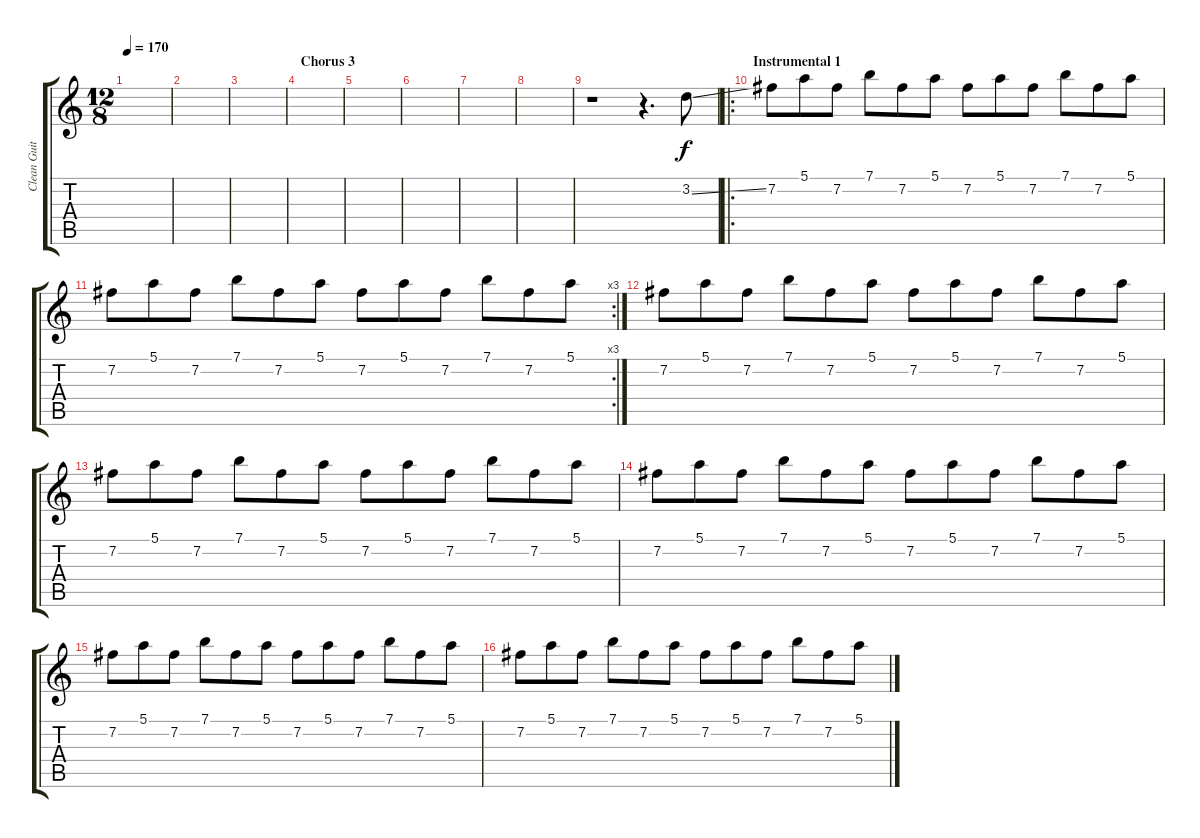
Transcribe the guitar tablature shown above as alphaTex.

\track ("Clean Guitar Theme" "Clean Guit") {instrument electricguitarjazz}
\staff {score tabs}
\tuning (E4 B3 G3 D3 A2 E2) {hide}
\ts (12 8)
\tempo 170
\clef g2
\ks c
|
|
|
\section ("" "Chorus 3")
|
|
|
|
|
r.1 r.4{d} 3.2{ss}.8 |
\ro
\section ("" "Instrumental 1")
7.2.8 5.1.8 7.2.8 7.1.8 7.2.8 5.1.8 7.2.8 5.1.8 7.2.8 7.1.8 7.2.8 5.1.8 |
\rc 3
7.2.8 5.1.8 7.2.8 7.1.8 7.2.8 5.1.8 7.2.8 5.1.8 7.2.8 7.1.8 7.2.8 5.1.8 |
7.2.8 5.1.8 7.2.8 7.1.8 7.2.8 5.1.8 7.2.8 5.1.8 7.2.8 7.1.8 7.2.8 5.1.8 |
7.2.8 5.1.8 7.2.8 7.1.8 7.2.8 5.1.8 7.2.8 5.1.8 7.2.8 7.1.8 7.2.8 5.1.8 |
7.2.8 5.1.8 7.2.8 7.1.8 7.2.8 5.1.8 7.2.8 5.1.8 7.2.8 7.1.8 7.2.8 5.1.8 |
7.2.8 5.1.8 7.2.8 7.1.8 7.2.8 5.1.8 7.2.8 5.1.8 7.2.8 7.1.8 7.2.8 5.1.8 |
7.2.8 5.1.8 7.2.8 7.1.8 7.2.8 5.1.8 7.2.8 5.1.8 7.2.8 7.1.8 7.2.8 5.1.8
